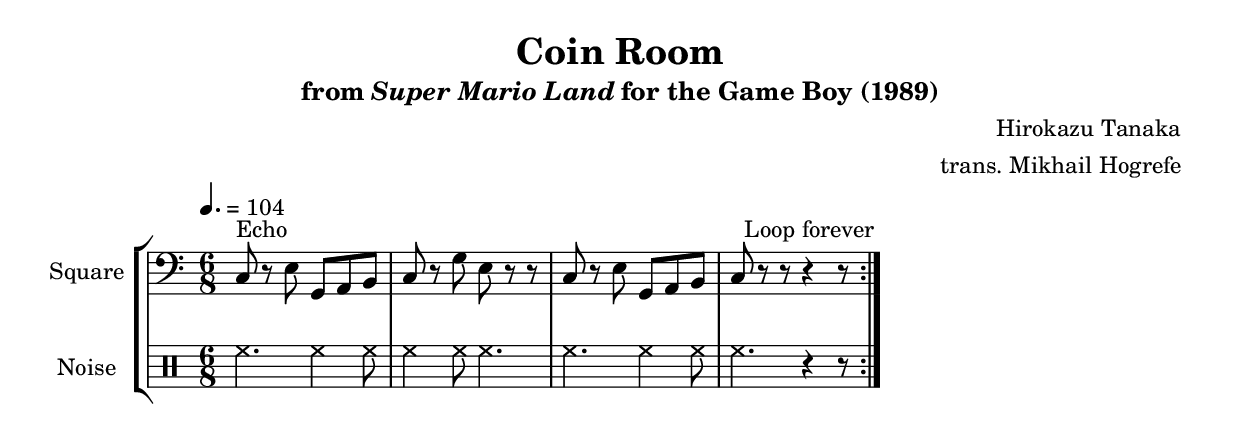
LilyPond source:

\version "2.24.3"

\book {
    \header {
        title = "Coin Room"
        subtitle = \markup { "from" {\italic "Super Mario Land"} "for the Game Boy (1989)" }
        composer = "Hirokazu Tanaka"
        arranger = "trans. Mikhail Hogrefe"
    }

    \score {
        {
            \new StaffGroup <<
                \new Staff \relative c {
                    \set Staff.instrumentName = "Square"
                    \set Staff.shortInstrumentName = "S."
\time 6/8
\tempo 4. = 104
\key c \major
\clef bass
                    \repeat volta 2 {
c8^\markup{Echo} r e g, a b |
c8 r g' e r r |
c8 r e g, a b |
c8 r r r4 r8 |
                    }
\once \override Score.RehearsalMark.self-alignment-X = #RIGHT
\mark \markup { \fontsize #-2 "Loop forever" }
                }

                \new DrumStaff {
                    \drummode {
                        \set Staff.instrumentName="Noise"
                        \set Staff.shortInstrumentName="N."
hh4. hh4 hh8 |
hh4 hh8 hh4. |
hh4. hh4 hh8 |
hh4. r4 r8 |
                    }
                }
            >>
        }
        \layout {
            \context {
                \Staff
                \RemoveEmptyStaves
            }
            \context {
                \DrumStaff
                \RemoveEmptyStaves
            }
        }
    }
}
